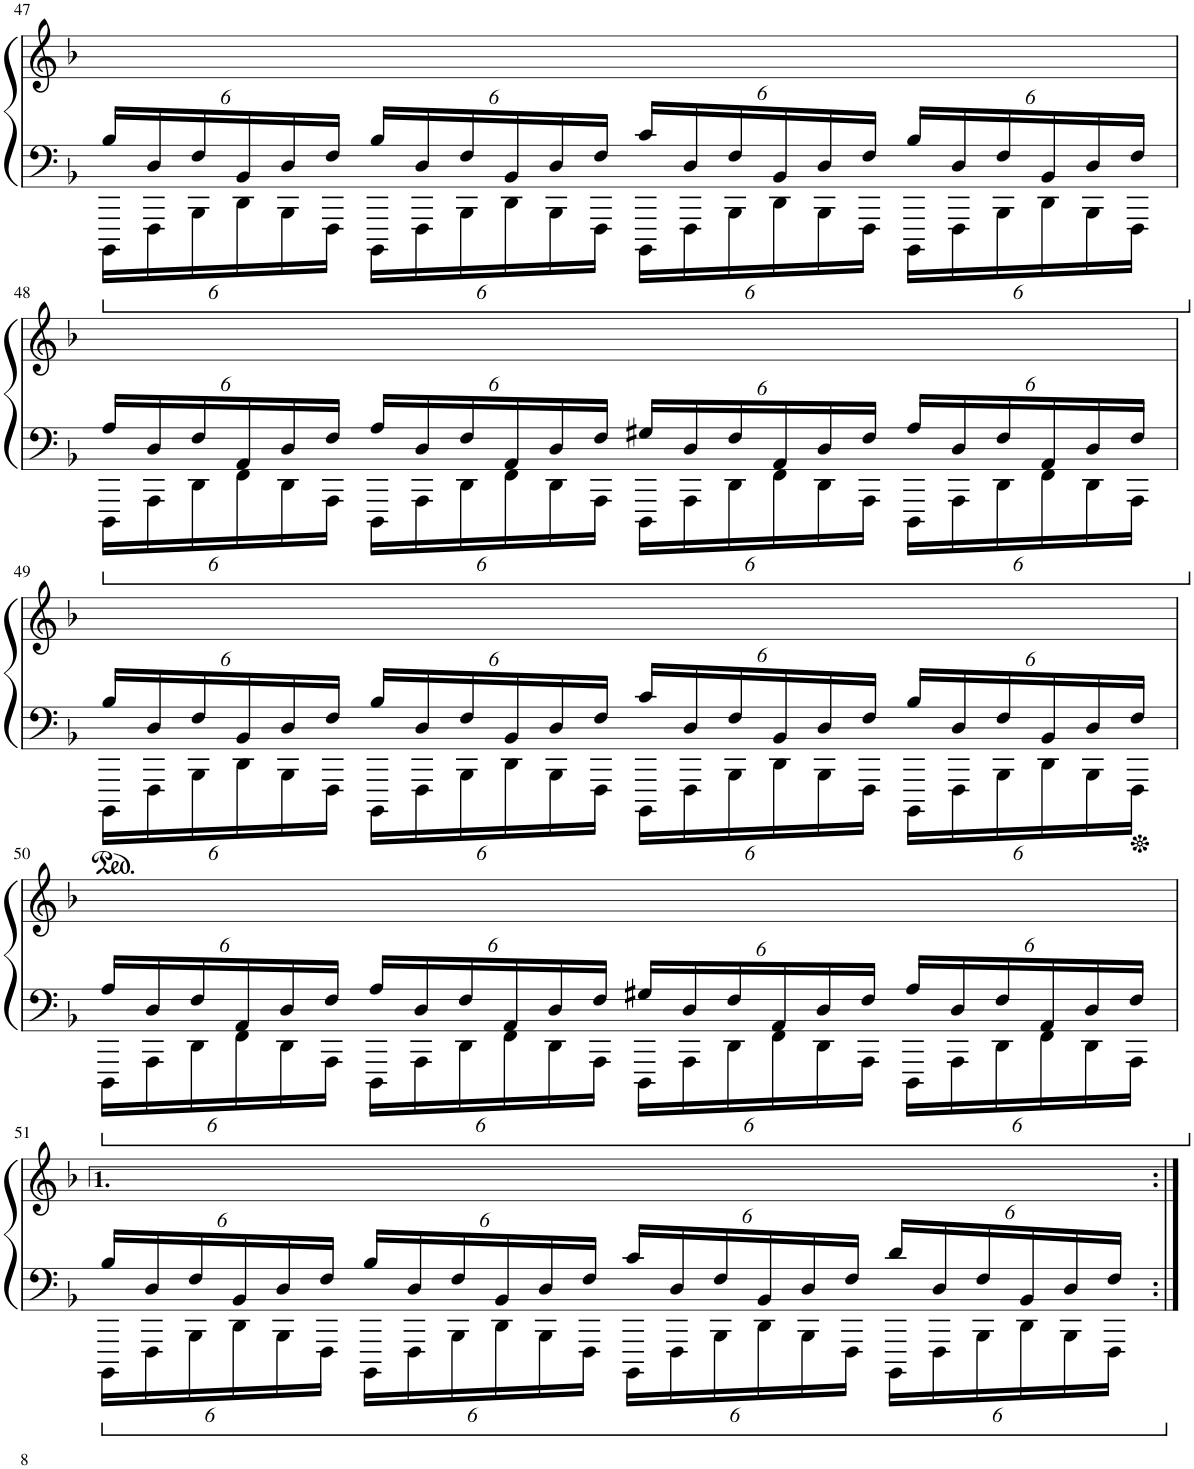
**kern	**kern
*part1	*part1
*staff2	*staff1
*I"Piano	*
*I'Pno.	*
!!LO:PB:g=z
*clefF4	*clefG2
*k[b-]	*k[b-]
*M4/4	*M4/4
*Xbrackettup	*
=47	=47
*^	*
24B-/LL	24BBBB-\LL	1ryy
24D/	24FFF\	.
24F/	24BBB-\	.
24BB-/	24DD\	.
24D/	24BBB-\	.
24F/JJ	24FFF\JJ	.
24B-/LL	24BBBB-\LL	.
24D/	24FFF\	.
24F/	24BBB-\	.
24BB-/	24DD\	.
24D/	24BBB-\	.
24F/JJ	24FFF\JJ	.
24c/LL	24BBBB-\LL	.
24D/	24FFF\	.
24F/	24BBB-\	.
24BB-/	24DD\	.
24D/	24BBB-\	.
24F/JJ	24FFF\JJ	.
24B-/LL	24BBBB-\LL	.
24D/	24FFF\	.
24F/	24BBB-\	.
24BB-/	24DD\	.
24D/	24BBB-\	.
24F/JJ	24FFF\JJ	.
!!LO:LB:g=z
=48	=48	=48
24A/LL	24DDD\LL	1ryy
24D/	24AAA\	.
24F/	24DD\	.
24AA/	24FF\	.
24D/	24DD\	.
24F/JJ	24AAA\JJ	.
24A/LL	24DDD\LL	.
24D/	24AAA\	.
24F/	24DD\	.
24AA/	24FF\	.
24D/	24DD\	.
24F/JJ	24AAA\JJ	.
24G#X/LL	24DDD\LL	.
24D/	24AAA\	.
24F/	24DD\	.
24AA/	24FF\	.
24D/	24DD\	.
24F/JJ	24AAA\JJ	.
24A/LL	24DDD\LL	.
24D/	24AAA\	.
24F/	24DD\	.
24AA/	24FF\	.
24D/	24DD\	.
24F/JJ	24AAA\JJ	.
!!LO:LB:g=z
=49	=49	=49
24B-/LL	24BBBB-\LL	1ryy
24D/	24FFF\	.
24F/	24BBB-\	.
24BB-/	24DD\	.
24D/	24BBB-\	.
24F/JJ	24FFF\JJ	.
24B-/LL	24BBBB-\LL	.
24D/	24FFF\	.
24F/	24BBB-\	.
24BB-/	24DD\	.
24D/	24BBB-\	.
24F/JJ	24FFF\JJ	.
24c/LL	24BBBB-\LL	.
24D/	24FFF\	.
24F/	24BBB-\	.
24BB-/	24DD\	.
24D/	24BBB-\	.
24F/JJ	24FFF\JJ	.
24B-/LL	24BBBB-\LL	.
24D/	24FFF\	.
24F/	24BBB-\	.
24BB-/	24DD\	.
24D/	24BBB-\	.
24F/JJ	24FFF\JJ	.
!!LO:LB:g=z
=50	=50	=50
24A/LL	24DDD\LL	1ryy
24D/	24AAA\	.
24F/	24DD\	.
24AA/	24FF\	.
24D/	24DD\	.
24F/JJ	24AAA\JJ	.
24A/LL	24DDD\LL	.
24D/	24AAA\	.
24F/	24DD\	.
24AA/	24FF\	.
24D/	24DD\	.
24F/JJ	24AAA\JJ	.
24G#X/LL	24DDD\LL	.
24D/	24AAA\	.
24F/	24DD\	.
24AA/	24FF\	.
24D/	24DD\	.
24F/JJ	24AAA\JJ	.
24A/LL	24DDD\LL	.
24D/	24AAA\	.
24F/	24DD\	.
24AA/	24FF\	.
24D/	24DD\	.
24F/JJ	24AAA\JJ	.
!!LO:LB:g=z
=51	=51	=51
24B-/LL	24BBBB-\LL	1ryy
24D/	24FFF\	.
24F/	24BBB-\	.
24BB-/	24DD\	.
24D/	24BBB-\	.
24F/JJ	24FFF\JJ	.
24B-/LL	24BBBB-\LL	.
24D/	24FFF\	.
24F/	24BBB-\	.
24BB-/	24DD\	.
24D/	24BBB-\	.
24F/JJ	24FFF\JJ	.
24c/LL	24BBBB-\LL	.
24D/	24FFF\	.
24F/	24BBB-\	.
24BB-/	24DD\	.
24D/	24BBB-\	.
24F/JJ	24FFF\JJ	.
24d/LL	24BBBB-\LL	.
24D/	24FFF\	.
24F/	24BBB-\	.
24BB-/	24DD\	.
24D/	24BBB-\	.
24F/JJ	24FFF\JJ	.
*v	*v	*
=:|!	=:|!
*-	*-
